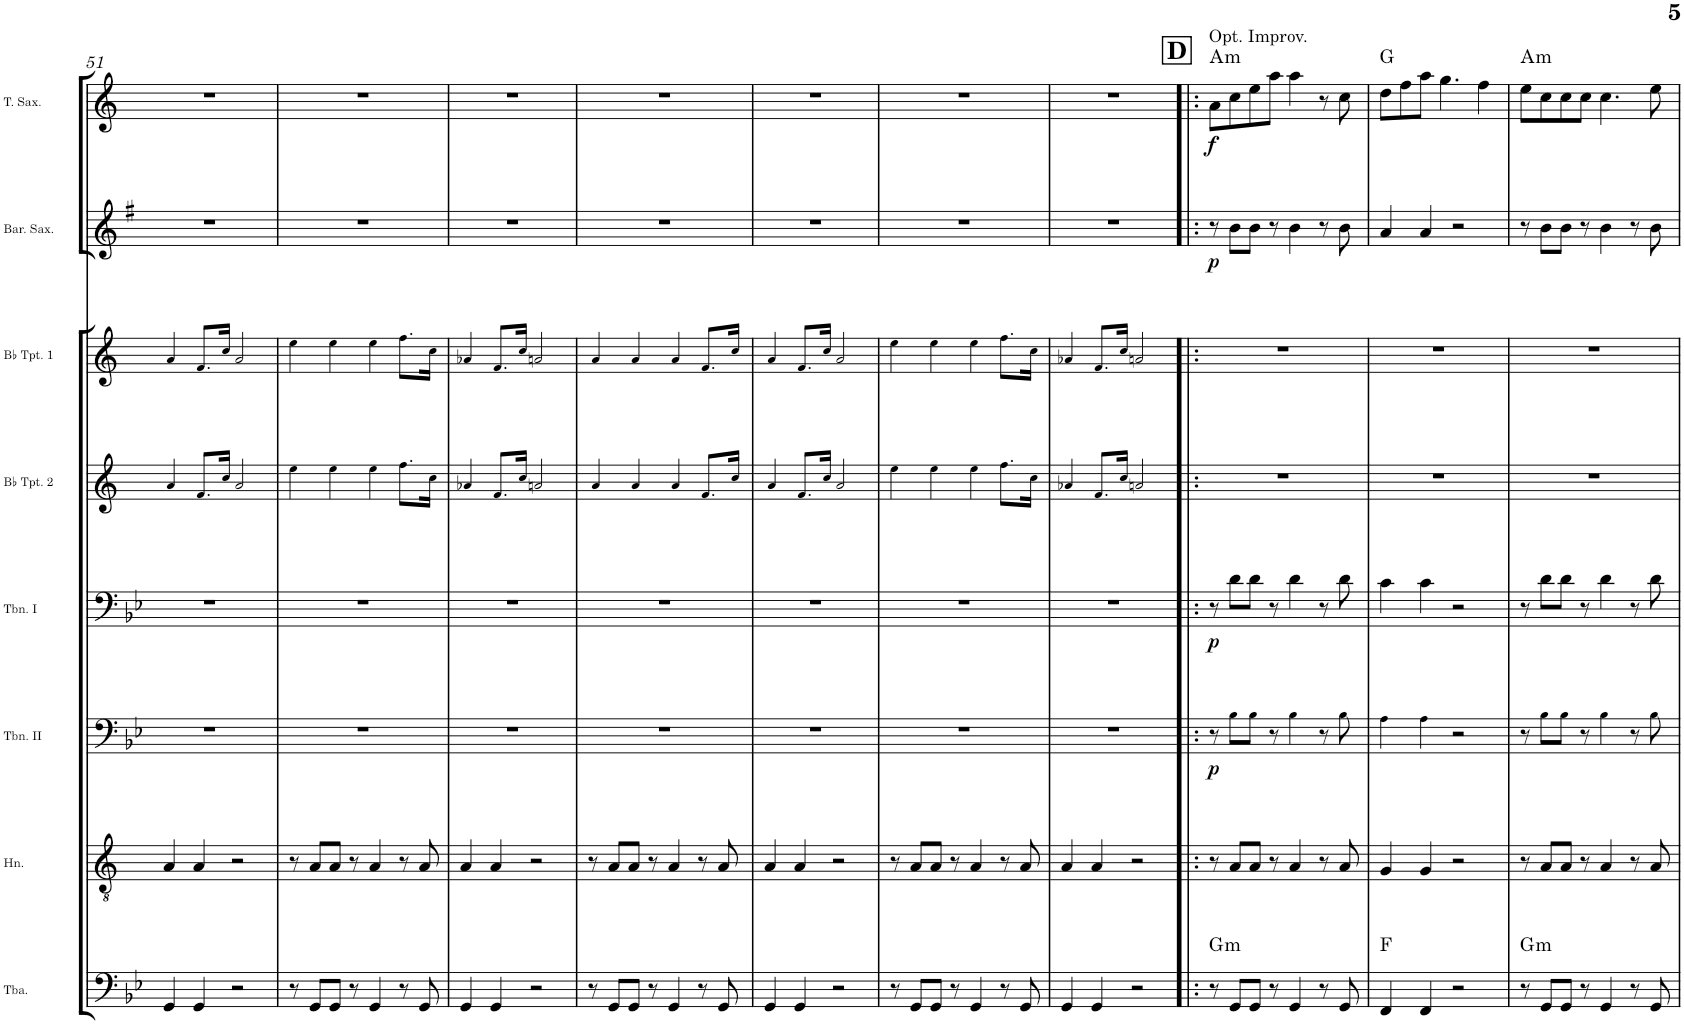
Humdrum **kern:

**kern	**harte	**kern	**kern	**dynam	**kern	**dynam	**kern	**kern	**kern	**dynam	**kern	**dynam	**harte
*part8	*part8	*part7	*part6	*part6	*part5	*part5	*part4	*part3	*part2	*part2	*part1	*part1	*part1
*staff8	*	*staff7	*staff6	*staff6	*staff5	*staff5	*staff4	*staff3	*staff2	*staff2	*staff1	*staff1	*
*I"Tuba	*	*I"Horn	*I"Trombone II	*	*I"Trombone I	*	*I"Bb Trumpet 2	*I"Bb Trumpet 1	*I"Baritone Saxophone	*	*I"Tenor Saxophone	*	*
*I'Tba.	*	*I'Hn.	*I'Tbn. II	*	*I'Tbn. I	*	*I'Bb Tpt. 2	*I'Bb Tpt. 1	*I'Bar. Sax.	*	*I'T. Sax.	*	*
!!LO:PB:g=z
*clefF4	*	*clefGv2	*clefF4	*	*clefF4	*	*clefG2	*clefG2	*clefG2	*	*clefG2	*	*
*	*	*Trd1c2	*	*	*	*	*Trd1c2	*Trd1c2	*Trd12c21	*	*Trd8c14	*	*
*k[b-e-]	*	*k[]	*k[b-e-]	*	*k[b-e-]	*	*k[]	*k[]	*k[f#]	*	*k[]	*	*
*M4/4	*	*M4/4	*M4/4	*	*M4/4	*	*M4/4	*M4/4	*M4/4	*	*M4/4	*	*
=51	=51	=51	=51	=51	=51	=51	=51	=51	=51	=51	=51	=51	=51
4GG/	.	4A/	1r	.	1r	.	4a!/	4a!/	1r	.	1r	.	.
4GG/	.	4A/	.	.	.	.	8.f!/L	8.f!/L	.	.	.	.	.
.	.	.	.	.	.	.	16cc!/Jk	16cc!/Jk	.	.	.	.	.
2r	.	2r	.	.	.	.	2a!/	2a!/	.	.	.	.	.
=52	=52	=52	=52	=52	=52	=52	=52	=52	=52	=52	=52	=52	=52
8r	.	8r	1r	.	1r	.	4ee!\	4ee!\	1r	.	1r	.	.
8GG/L	.	8A/L	.	.	.	.	.	.	.	.	.	.	.
8GG/J	.	8A/J	.	.	.	.	4ee!\	4ee!\	.	.	.	.	.
8r	.	8r	.	.	.	.	.	.	.	.	.	.	.
4GG/	.	4A/	.	.	.	.	4ee!\	4ee!\	.	.	.	.	.
8r	.	8r	.	.	.	.	8.ff!\L	8.ff!\L	.	.	.	.	.
8GG/	.	8A/	.	.	.	.	.	.	.	.	.	.	.
.	.	.	.	.	.	.	16cc!\Jk	16cc!\Jk	.	.	.	.	.
=53	=53	=53	=53	=53	=53	=53	=53	=53	=53	=53	=53	=53	=53
4GG/	.	4A/	1r	.	1r	.	4a-X!/	4a-X!/	1r	.	1r	.	.
4GG/	.	4A/	.	.	.	.	8.f!/L	8.f!/L	.	.	.	.	.
.	.	.	.	.	.	.	16cc!/Jk	16cc!/Jk	.	.	.	.	.
2r	.	2r	.	.	.	.	2an!/	2an!/	.	.	.	.	.
=54	=54	=54	=54	=54	=54	=54	=54	=54	=54	=54	=54	=54	=54
8r	.	8r	1r	.	1r	.	4a!/	4a!/	1r	.	1r	.	.
8GG/L	.	8A/L	.	.	.	.	.	.	.	.	.	.	.
8GG/J	.	8A/J	.	.	.	.	4a!/	4a!/	.	.	.	.	.
8r	.	8r	.	.	.	.	.	.	.	.	.	.	.
4GG/	.	4A/	.	.	.	.	4a!/	4a!/	.	.	.	.	.
8r	.	8r	.	.	.	.	8.f!/L	8.f!/L	.	.	.	.	.
8GG/	.	8A/	.	.	.	.	.	.	.	.	.	.	.
.	.	.	.	.	.	.	16cc!/Jk	16cc!/Jk	.	.	.	.	.
=55	=55	=55	=55	=55	=55	=55	=55	=55	=55	=55	=55	=55	=55
4GG/	.	4A/	1r	.	1r	.	4a!/	4a!/	1r	.	1r	.	.
4GG/	.	4A/	.	.	.	.	8.f!/L	8.f!/L	.	.	.	.	.
.	.	.	.	.	.	.	16cc!/Jk	16cc!/Jk	.	.	.	.	.
2r	.	2r	.	.	.	.	2a!/	2a!/	.	.	.	.	.
=56	=56	=56	=56	=56	=56	=56	=56	=56	=56	=56	=56	=56	=56
8r	.	8r	1r	.	1r	.	4ee!\	4ee!\	1r	.	1r	.	.
8GG/L	.	8A/L	.	.	.	.	.	.	.	.	.	.	.
8GG/J	.	8A/J	.	.	.	.	4ee!\	4ee!\	.	.	.	.	.
8r	.	8r	.	.	.	.	.	.	.	.	.	.	.
4GG/	.	4A/	.	.	.	.	4ee!\	4ee!\	.	.	.	.	.
8r	.	8r	.	.	.	.	8.ff!\L	8.ff!\L	.	.	.	.	.
8GG/	.	8A/	.	.	.	.	.	.	.	.	.	.	.
.	.	.	.	.	.	.	16cc!\Jk	16cc!\Jk	.	.	.	.	.
=57	=57	=57	=57	=57	=57	=57	=57	=57	=57	=57	=57	=57	=57
4GG/	.	4A/	1r	.	1r	.	4a-X!/	4a-X!/	1r	.	1r	.	.
4GG/	.	4A/	.	.	.	.	8.f!/L	8.f!/L	.	.	.	.	.
.	.	.	.	.	.	.	16cc!/Jk	16cc!/Jk	.	.	.	.	.
2r	.	2r	.	.	.	.	2an!/	2an!/	.	.	.	.	.
!!LO:REH:place=s1:a:B:cj:fs=14:t=D
=58!|:	=58!|:	=58!|:	=58!|:	=58!|:	=58!|:	=58!|:	=58!|:	=58!|:	=58!|:	=58!|:	=58!|:	=58!|:	=58!|:
!	!	!	!	!	!	!	!	!	!	!	!LO:TX:a:t=Opt. Improv.	!	!
!	!LO:H:kt=m	!	!	!LO:DY:b	!	!LO:DY:b	!	!	!	!LO:DY:b	!	!LO:DY:b	!LO:H:kt=m
8r	G:min	8r	8r	p	8r	p	1r	1r	8r	p	8a\L	f	A:min
8GG/L	.	8A/L	8B-!\L	.	8d\L	.	.	.	8b\L	.	8cc\	.	.
8GG/J	.	8A/J	8B-!\J	.	8d\J	.	.	.	8b\J	.	8ee\	.	.
8r	.	8r	8r	.	8r	.	.	.	8r	.	8aa\J	.	.
4GG/	.	4A/	4B-!\	.	4d\	.	.	.	4b\	.	4aa\	.	.
8r	.	8r	8r	.	8r	.	.	.	8r	.	8r	.	.
8GG/	.	8A/	8B-!\	.	8d\	.	.	.	8b\	.	8cc\	.	.
=59	=59	=59	=59	=59	=59	=59	=59	=59	=59	=59	=59	=59	=59
4FF/	F:maj	4G/	4A!\	.	4c\	.	1r	1r	4a/	.	8dd\L	.	G:maj
.	.	.	.	.	.	.	.	.	.	.	8ff\	.	.
4FF/	.	4G/	4A!\	.	4c\	.	.	.	4a/	.	8aa\J	.	.
.	.	.	.	.	.	.	.	.	.	.	4.gg\	.	.
2r	.	2r	2r	.	2r	.	.	.	2r	.	.	.	.
.	.	.	.	.	.	.	.	.	.	.	4ff\	.	.
=60	=60	=60	=60	=60	=60	=60	=60	=60	=60	=60	=60	=60	=60
!	!LO:H:kt=m	!	!	!	!	!	!	!	!	!	!	!	!LO:H:kt=m
8r	G:min	8r	8r	.	8r	.	1r	1r	8r	.	8ee\L	.	A:min
8GG/L	.	8A/L	8B-!\L	.	8d\L	.	.	.	8b\L	.	8cc\	.	.
8GG/J	.	8A/J	8B-!\J	.	8d\J	.	.	.	8b\J	.	8cc\	.	.
8r	.	8r	8r	.	8r	.	.	.	8r	.	8cc\J	.	.
4GG/	.	4A/	4B-!\	.	4d\	.	.	.	4b\	.	4.cc\	.	.
8r	.	8r	8r	.	8r	.	.	.	8r	.	.	.	.
8GG/	.	8A/	8B-!\	.	8d\	.	.	.	8b\	.	8ee\	.	.
=	=	=	=	=	=	=	=	=	=	=	=	=	=
*-	*-	*-	*-	*-	*-	*-	*-	*-	*-	*-	*-	*-	*-
